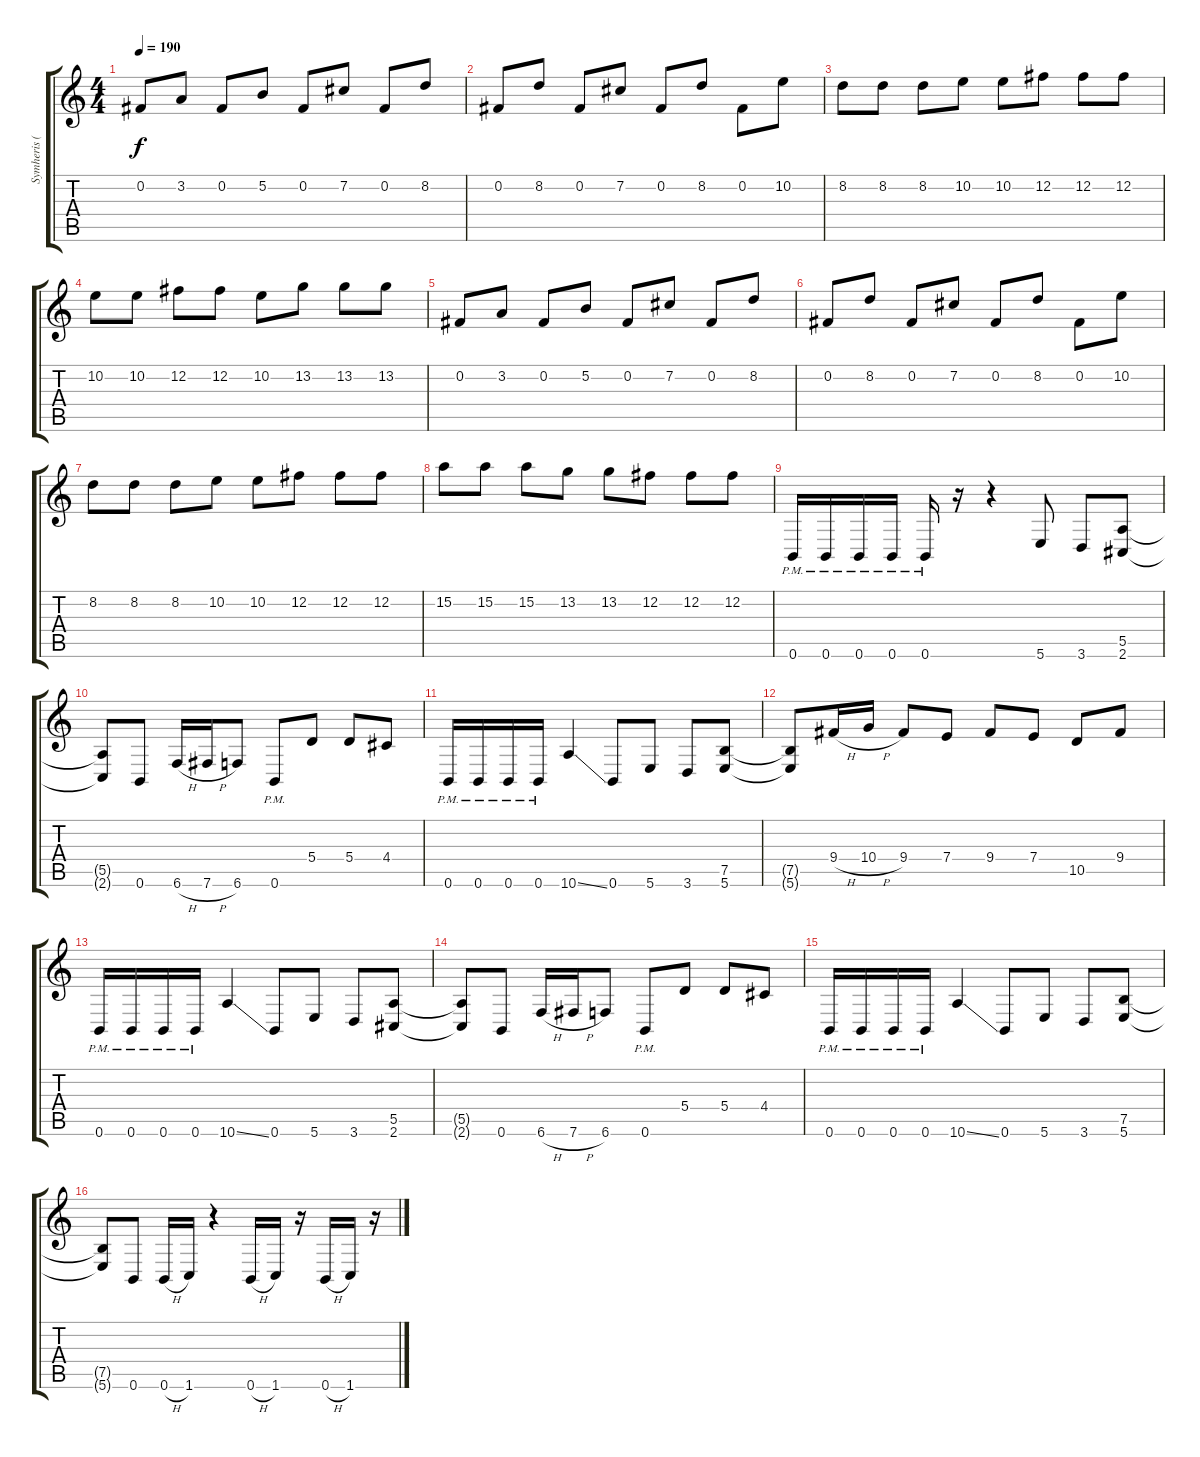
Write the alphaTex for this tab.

\track ("Symheris (Lead)" "Symheris (") {instrument distortionguitar}
\staff {score tabs}
\tuning (B3 Gb3 D3 A2 E2 B1) {hide}
\ts (4 4)
\tempo 190
\clef g2
\ks c
0.2.8{dy f} 3.2.8 0.2.8 5.2.8 0.2.8 7.2.8 0.2.8 8.2.8 |
0.2.8 8.2.8 0.2.8 7.2.8 0.2.8 8.2.8 0.2.8 10.2.8 |
8.2.8 8.2.8 8.2.8 10.2.8 10.2.8 12.2.8 12.2.8 12.2.8 |
10.2.8 10.2.8 12.2.8 12.2.8 10.2.8 13.2.8 13.2.8 13.2.8 |
0.2.8 3.2.8 0.2.8 5.2.8 0.2.8 7.2.8 0.2.8 8.2.8 |
0.2.8 8.2.8 0.2.8 7.2.8 0.2.8 8.2.8 0.2.8 10.2.8 |
8.2.8 8.2.8 8.2.8 10.2.8 10.2.8 12.2.8 12.2.8 12.2.8 |
15.2.8 15.2.8 15.2.8 13.2.8 13.2.8 12.2.8 12.2.8 12.2.8 |
0.6{pm}.16 0.6{pm}.16 0.6{pm}.16 0.6{pm}.16 0.6{pm}.16 r.16 r.4 5.6.8 3.6.8 (5.5 2.6).8 |
(5.5{t} 2.6{t}).8 0.6.8 6.6{h}.16 7.6{h}.16 6.6.8 0.6{pm}.8 5.4.8 5.4.8 4.4.8 |
0.6{pm}.16 0.6{pm}.16 0.6{pm}.16 0.6{pm}.16 10.6{ss}.4 0.6.8 5.6.8 3.6.8 (7.5 5.6).8 |
(7.5{t} 5.6{t}).8 9.4{h}.16 10.4{h}.16 9.4.8 7.4.8 9.4.8 7.4.8 10.5.8 9.4.8 |
0.6{pm}.16 0.6{pm}.16 0.6{pm}.16 0.6{pm}.16 10.6{ss}.4 0.6.8 5.6.8 3.6.8 (5.5 2.6).8 |
(5.5{t} 2.6{t}).8 0.6.8 6.6{h}.16 7.6{h}.16 6.6.8 0.6{pm}.8 5.4.8 5.4.8 4.4.8 |
0.6{pm}.16 0.6{pm}.16 0.6{pm}.16 0.6{pm}.16 10.6{ss}.4 0.6.8 5.6.8 3.6.8 (7.5 5.6).8 |
(7.5{t} 5.6{t}).8 0.6.8 0.6{h}.16 1.6.16 r.4 0.6{h}.16 1.6.16 r.16 0.6{h}.16 1.6.16 r.16
